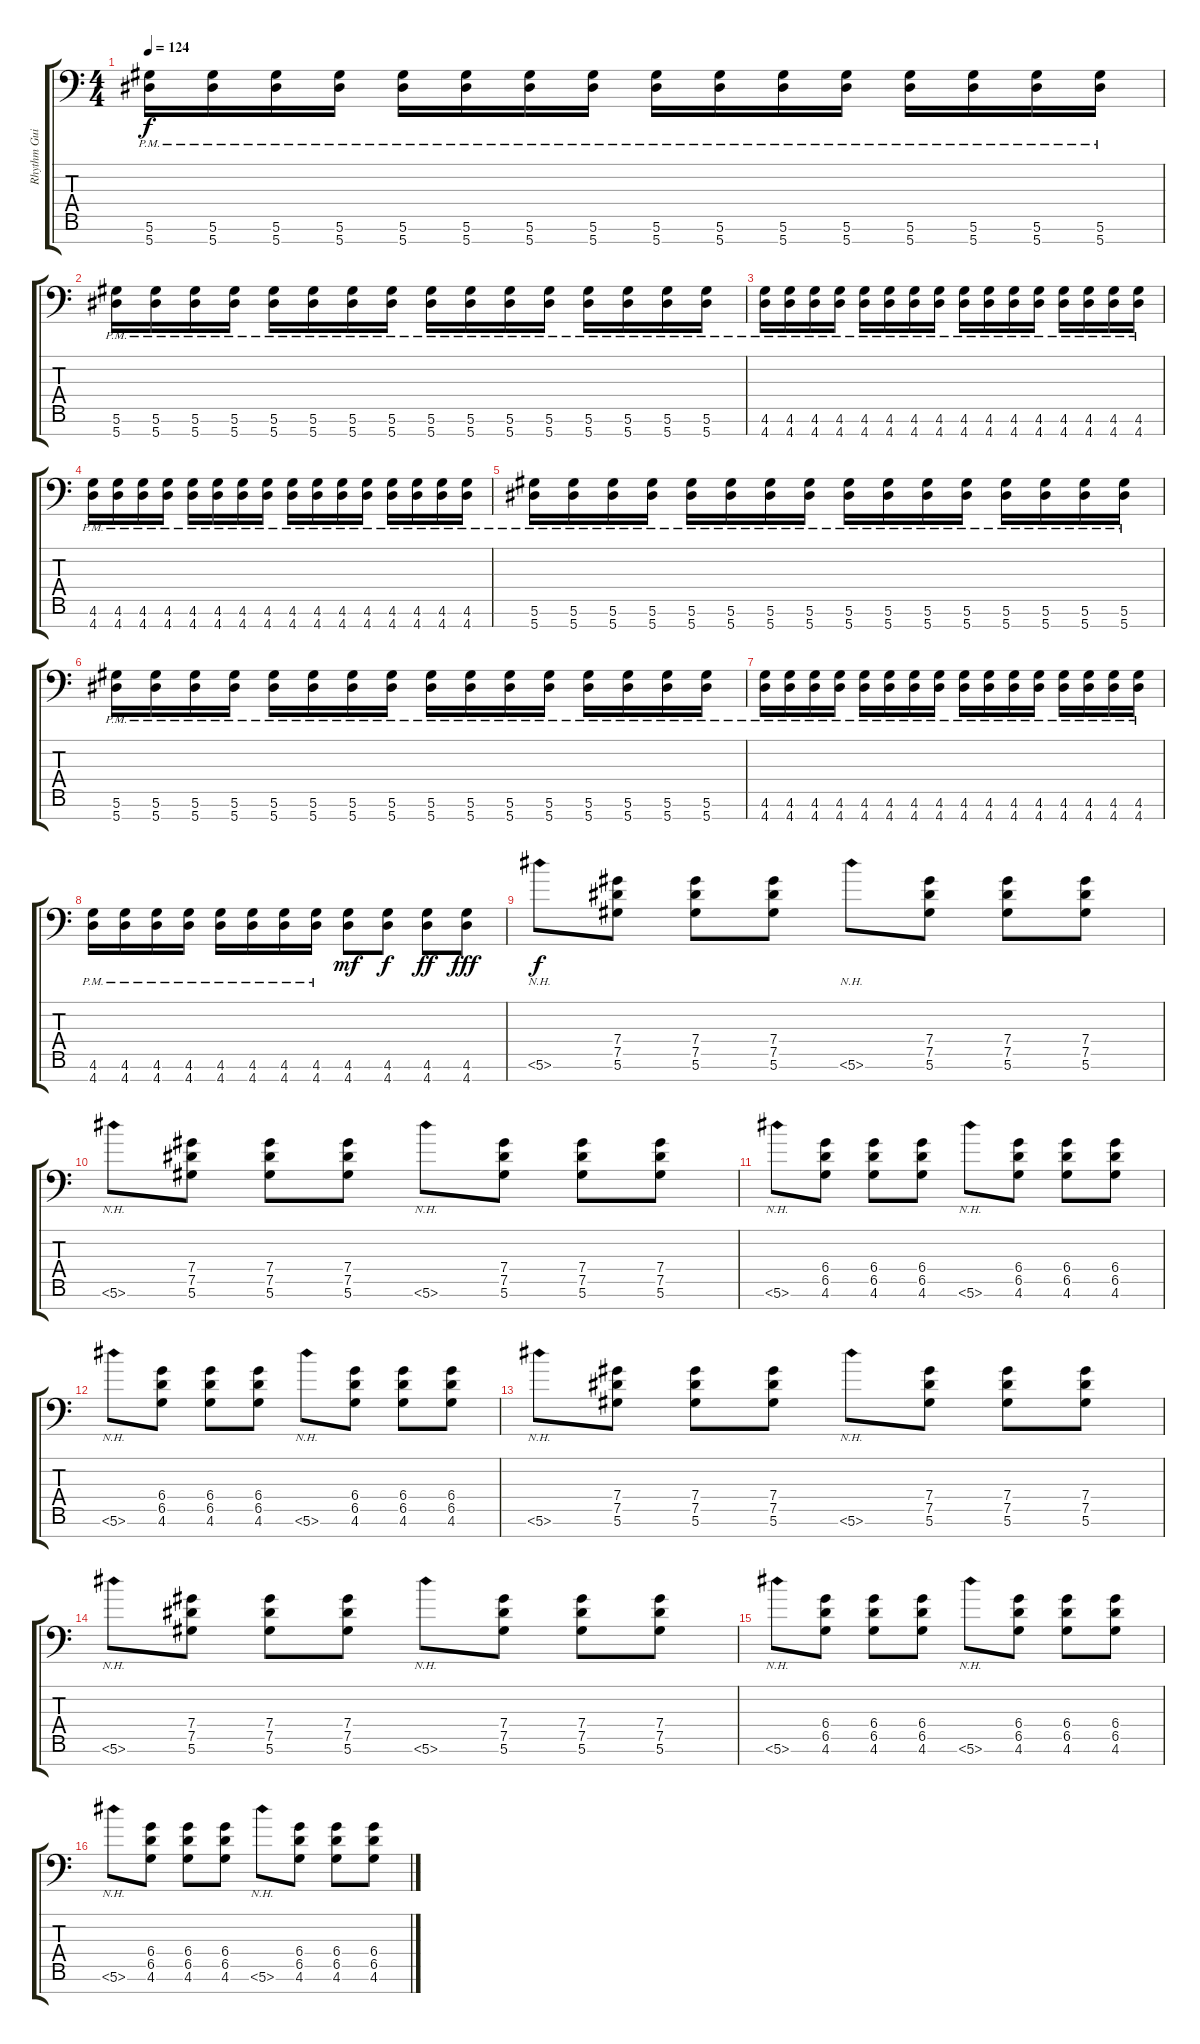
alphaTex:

\track ("Rhythm Guitar (right)" "Rhythm Gui") {instrument distortionguitar}
\staff {score tabs}
\tuning (Eb4 Bb3 Gb3 Db3 Ab2 Eb2 Bb1) {hide}
\ts (4 4)
\tempo 124
\clef f4
\ks c
(5.6{pm} 5.7{pm}).16{dy f} (5.6{pm} 5.7{pm}).16 (5.6{pm} 5.7{pm}).16 (5.6{pm} 5.7{pm}).16 (5.6{pm} 5.7{pm}).16 (5.6{pm} 5.7{pm}).16 (5.6{pm} 5.7{pm}).16 (5.6{pm} 5.7{pm}).16 (5.6{pm} 5.7{pm}).16 (5.6{pm} 5.7{pm}).16 (5.6{pm} 5.7{pm}).16 (5.6{pm} 5.7{pm}).16 (5.6{pm} 5.7{pm}).16 (5.6{pm} 5.7{pm}).16 (5.6{pm} 5.7{pm}).16 (5.6{pm} 5.7{pm}).16 |
(5.6{pm} 5.7{pm}).16 (5.6{pm} 5.7{pm}).16 (5.6{pm} 5.7{pm}).16 (5.6{pm} 5.7{pm}).16 (5.6{pm} 5.7{pm}).16 (5.6{pm} 5.7{pm}).16 (5.6{pm} 5.7{pm}).16 (5.6{pm} 5.7{pm}).16 (5.6{pm} 5.7{pm}).16 (5.6{pm} 5.7{pm}).16 (5.6{pm} 5.7{pm}).16 (5.6{pm} 5.7{pm}).16 (5.6{pm} 5.7{pm}).16 (5.6{pm} 5.7{pm}).16 (5.6{pm} 5.7{pm}).16 (5.6{pm} 5.7{pm}).16 |
(4.6{pm} 4.7{pm}).16 (4.6{pm} 4.7{pm}).16 (4.6{pm} 4.7{pm}).16 (4.6{pm} 4.7{pm}).16 (4.6{pm} 4.7{pm}).16 (4.6{pm} 4.7{pm}).16 (4.6{pm} 4.7{pm}).16 (4.6{pm} 4.7{pm}).16 (4.6{pm} 4.7{pm}).16 (4.6{pm} 4.7{pm}).16 (4.6{pm} 4.7{pm}).16 (4.6{pm} 4.7{pm}).16 (4.6{pm} 4.7{pm}).16 (4.6{pm} 4.7{pm}).16 (4.6{pm} 4.7{pm}).16 (4.6{pm} 4.7{pm}).16 |
(4.6{pm} 4.7{pm}).16 (4.6{pm} 4.7{pm}).16 (4.6{pm} 4.7{pm}).16 (4.6{pm} 4.7{pm}).16 (4.6{pm} 4.7{pm}).16 (4.6{pm} 4.7{pm}).16 (4.6{pm} 4.7{pm}).16 (4.6{pm} 4.7{pm}).16 (4.6{pm} 4.7{pm}).16 (4.6{pm} 4.7{pm}).16 (4.6{pm} 4.7{pm}).16 (4.6{pm} 4.7{pm}).16 (4.6{pm} 4.7{pm}).16 (4.6{pm} 4.7{pm}).16 (4.6{pm} 4.7{pm}).16 (4.6{pm} 4.7{pm}).16 |
(5.6{pm} 5.7{pm}).16 (5.6{pm} 5.7{pm}).16 (5.6{pm} 5.7{pm}).16 (5.6{pm} 5.7{pm}).16 (5.6{pm} 5.7{pm}).16 (5.6{pm} 5.7{pm}).16 (5.6{pm} 5.7{pm}).16 (5.6{pm} 5.7{pm}).16 (5.6{pm} 5.7{pm}).16 (5.6{pm} 5.7{pm}).16 (5.6{pm} 5.7{pm}).16 (5.6{pm} 5.7{pm}).16 (5.6{pm} 5.7{pm}).16 (5.6{pm} 5.7{pm}).16 (5.6{pm} 5.7{pm}).16 (5.6{pm} 5.7{pm}).16 |
(5.6{pm} 5.7{pm}).16 (5.6{pm} 5.7{pm}).16 (5.6{pm} 5.7{pm}).16 (5.6{pm} 5.7{pm}).16 (5.6{pm} 5.7{pm}).16 (5.6{pm} 5.7{pm}).16 (5.6{pm} 5.7{pm}).16 (5.6{pm} 5.7{pm}).16 (5.6{pm} 5.7{pm}).16 (5.6{pm} 5.7{pm}).16 (5.6{pm} 5.7{pm}).16 (5.6{pm} 5.7{pm}).16 (5.6{pm} 5.7{pm}).16 (5.6{pm} 5.7{pm}).16 (5.6{pm} 5.7{pm}).16 (5.6{pm} 5.7{pm}).16 |
(4.6{pm} 4.7{pm}).16 (4.6{pm} 4.7{pm}).16 (4.6{pm} 4.7{pm}).16 (4.6{pm} 4.7{pm}).16 (4.6{pm} 4.7{pm}).16 (4.6{pm} 4.7{pm}).16 (4.6{pm} 4.7{pm}).16 (4.6{pm} 4.7{pm}).16 (4.6{pm} 4.7{pm}).16 (4.6{pm} 4.7{pm}).16 (4.6{pm} 4.7{pm}).16 (4.6{pm} 4.7{pm}).16 (4.6{pm} 4.7{pm}).16 (4.6{pm} 4.7{pm}).16 (4.6{pm} 4.7{pm}).16 (4.6{pm} 4.7{pm}).16 |
(4.6{pm} 4.7{pm}).16 (4.6{pm} 4.7{pm}).16 (4.6{pm} 4.7{pm}).16 (4.6{pm} 4.7{pm}).16 (4.6{pm} 4.7{pm}).16 (4.6{pm} 4.7{pm}).16 (4.6{pm} 4.7{pm}).16 (4.6{pm} 4.7{pm}).16 (4.6 4.7).8{dy mf} (4.6 4.7).8{dy f} (4.6 4.7).8{dy ff} (4.6 4.7).8{dy fff} |
5.6{nh}.8{dy f} (7.4 7.5 5.6).8 (7.4 7.5 5.6).8 (7.4 7.5 5.6).8 5.6{nh}.8 (7.4 7.5 5.6).8 (7.4 7.5 5.6).8 (7.4 7.5 5.6).8 |
5.6{nh}.8 (7.4 7.5 5.6).8 (7.4 7.5 5.6).8 (7.4 7.5 5.6).8 5.6{nh}.8 (7.4 7.5 5.6).8 (7.4 7.5 5.6).8 (7.4 7.5 5.6).8 |
5.6{nh}.8 (6.4 6.5 4.6).8 (6.4 6.5 4.6).8 (6.4 6.5 4.6).8 5.6{nh}.8 (6.4 6.5 4.6).8 (6.4 6.5 4.6).8 (6.4 6.5 4.6).8 |
5.6{nh}.8 (6.4 6.5 4.6).8 (6.4 6.5 4.6).8 (6.4 6.5 4.6).8 5.6{nh}.8 (6.4 6.5 4.6).8 (6.4 6.5 4.6).8 (6.4 6.5 4.6).8 |
5.6{nh}.8 (7.4 7.5 5.6).8 (7.4 7.5 5.6).8 (7.4 7.5 5.6).8 5.6{nh}.8 (7.4 7.5 5.6).8 (7.4 7.5 5.6).8 (7.4 7.5 5.6).8 |
5.6{nh}.8 (7.4 7.5 5.6).8 (7.4 7.5 5.6).8 (7.4 7.5 5.6).8 5.6{nh}.8 (7.4 7.5 5.6).8 (7.4 7.5 5.6).8 (7.4 7.5 5.6).8 |
5.6{nh}.8 (6.4 6.5 4.6).8 (6.4 6.5 4.6).8 (6.4 6.5 4.6).8 5.6{nh}.8 (6.4 6.5 4.6).8 (6.4 6.5 4.6).8 (6.4 6.5 4.6).8 |
5.6{nh}.8 (6.4 6.5 4.6).8 (6.4 6.5 4.6).8 (6.4 6.5 4.6).8 5.6{nh}.8 (6.4 6.5 4.6).8 (6.4 6.5 4.6).8 (6.4 6.5 4.6).8
